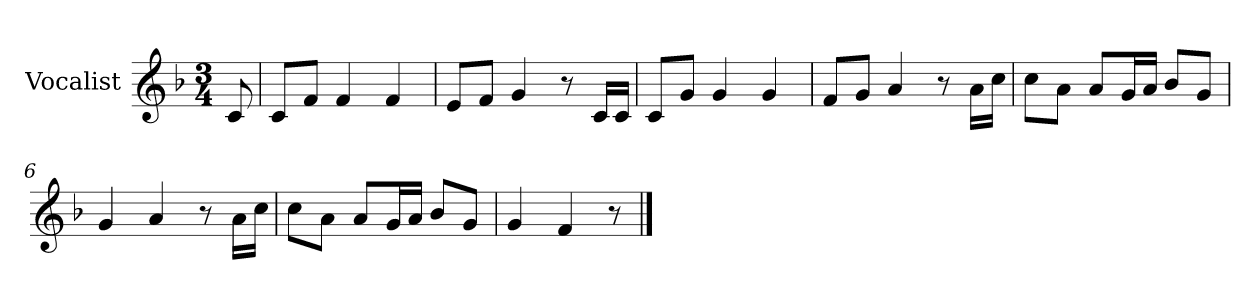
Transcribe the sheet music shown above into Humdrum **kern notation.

**kern
*part1
*staff1
*I"Vocalist
*k[b-]
*F:
*M3/4
=
8c
=1
8cL
8fJ
4f
4f
=2
8eL
8fJ
4g
8r
16cLL
16cJJ
=3
8cL
8gJ
4g
4g
=4
8fL
8gJ
4a
8r
16aLL
16ccJJ
=5
8ccL
8aJ
8aL
16gL
16aJJ
8b-L
8gJ
=6
4g
4a
8r
16aLL
16ccJJ
=7
8ccL
8aJ
8aL
16gL
16aJJ
8b-L
8gJ
=8
4g
4f
8r
==
*-
